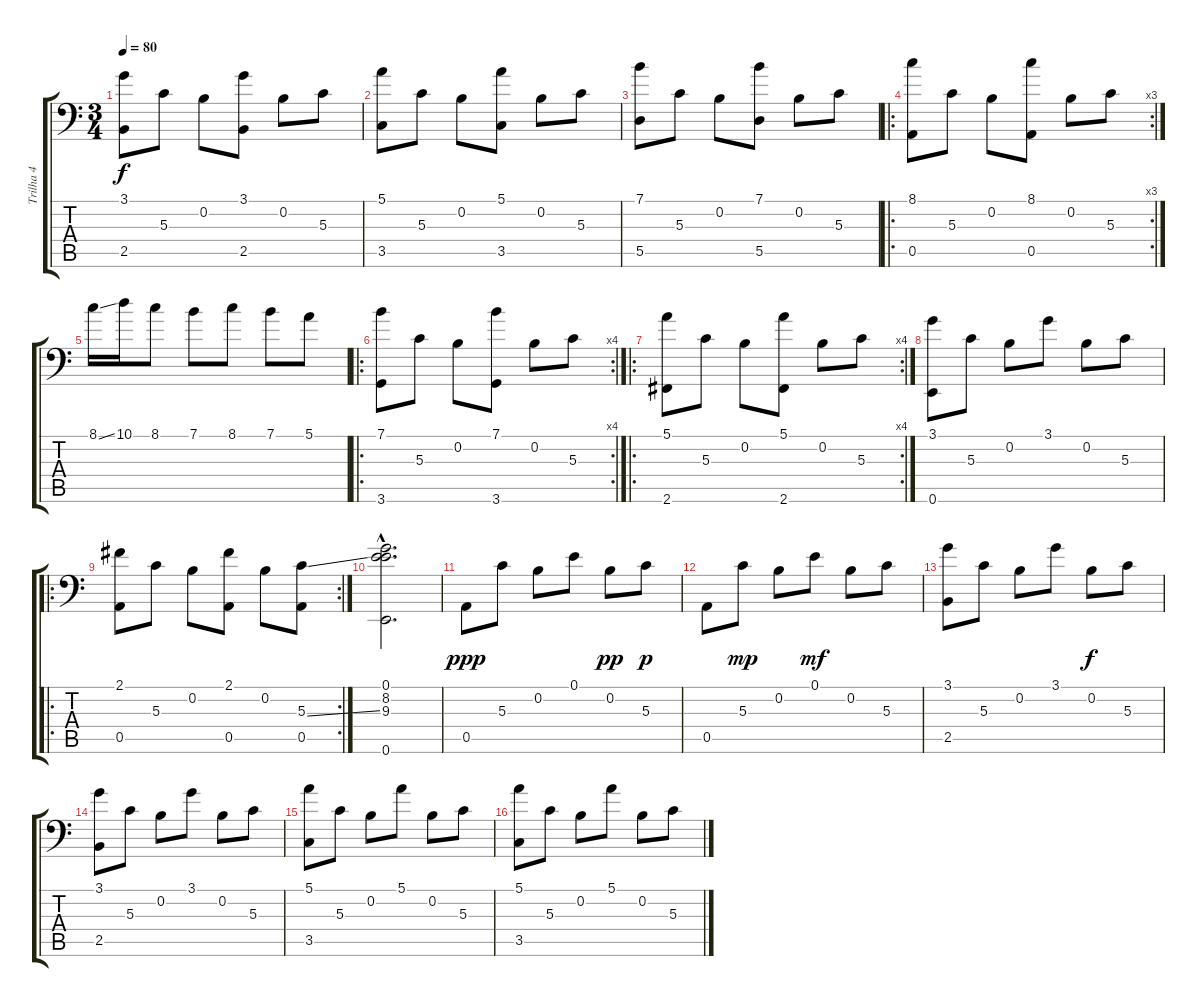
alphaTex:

\track ("Trilha 4" "Trilha 4") {instrument acousticguitarnylon}
\staff {score tabs}
\tuning (E3 B2 G2 D2 A1 E1) {hide}
\ts (3 4)
\tempo 80
\clef f4
\ks c
(3.1 2.5).8{dy f} 5.3.8 0.2.8 (3.1 2.5).8 0.2.8 5.3.8 |
(5.1 3.5).8 5.3.8 0.2.8 (5.1 3.5).8 0.2.8 5.3.8 |
(7.1 5.5).8 5.3.8 0.2.8 (7.1 5.5).8 0.2.8 5.3.8 |
\ro
\rc 3
(8.1 0.5).8 5.3.8 0.2.8 (8.1 0.5).8 0.2.8 5.3.8 |
8.1{ss}.16 10.1.16 8.1.8 7.1.8 8.1.8 7.1.8 5.1.8 |
\ro
\rc 4
(7.1 3.6).8 5.3.8 0.2.8 (7.1 3.6).8 0.2.8 5.3.8 |
\ro
\rc 4
(5.1 2.6).8 5.3.8 0.2.8 (5.1 2.6).8 0.2.8 5.3.8 |
(3.1 0.6).8 5.3.8 0.2.8 3.1.8 0.2.8 5.3.8 |
\ro
\rc 2
(2.1 0.5).8 5.3.8 0.2.8 (2.1 0.5).8 0.2.8 (5.3{ss} 0.5).8 |
(0.1{hac} 8.2{hac} 9.3{hac} 0.6{hac}).2{d} |
0.5.8{dy ppp} 5.3.8 0.2.8 0.1.8 0.2.8{dy pp} 5.3.8{dy p} |
0.5.8 5.3.8{dy mp} 0.2.8 0.1.8{dy mf} 0.2.8 5.3.8 |
(3.1 2.5).8 5.3.8 0.2.8 3.1.8 0.2.8{dy f} 5.3.8 |
(3.1 2.5).8 5.3.8 0.2.8 3.1.8 0.2.8 5.3.8 |
(5.1 3.5).8 5.3.8 0.2.8 5.1.8 0.2.8 5.3.8 |
(5.1 3.5).8 5.3.8 0.2.8 5.1.8 0.2.8 5.3.8
